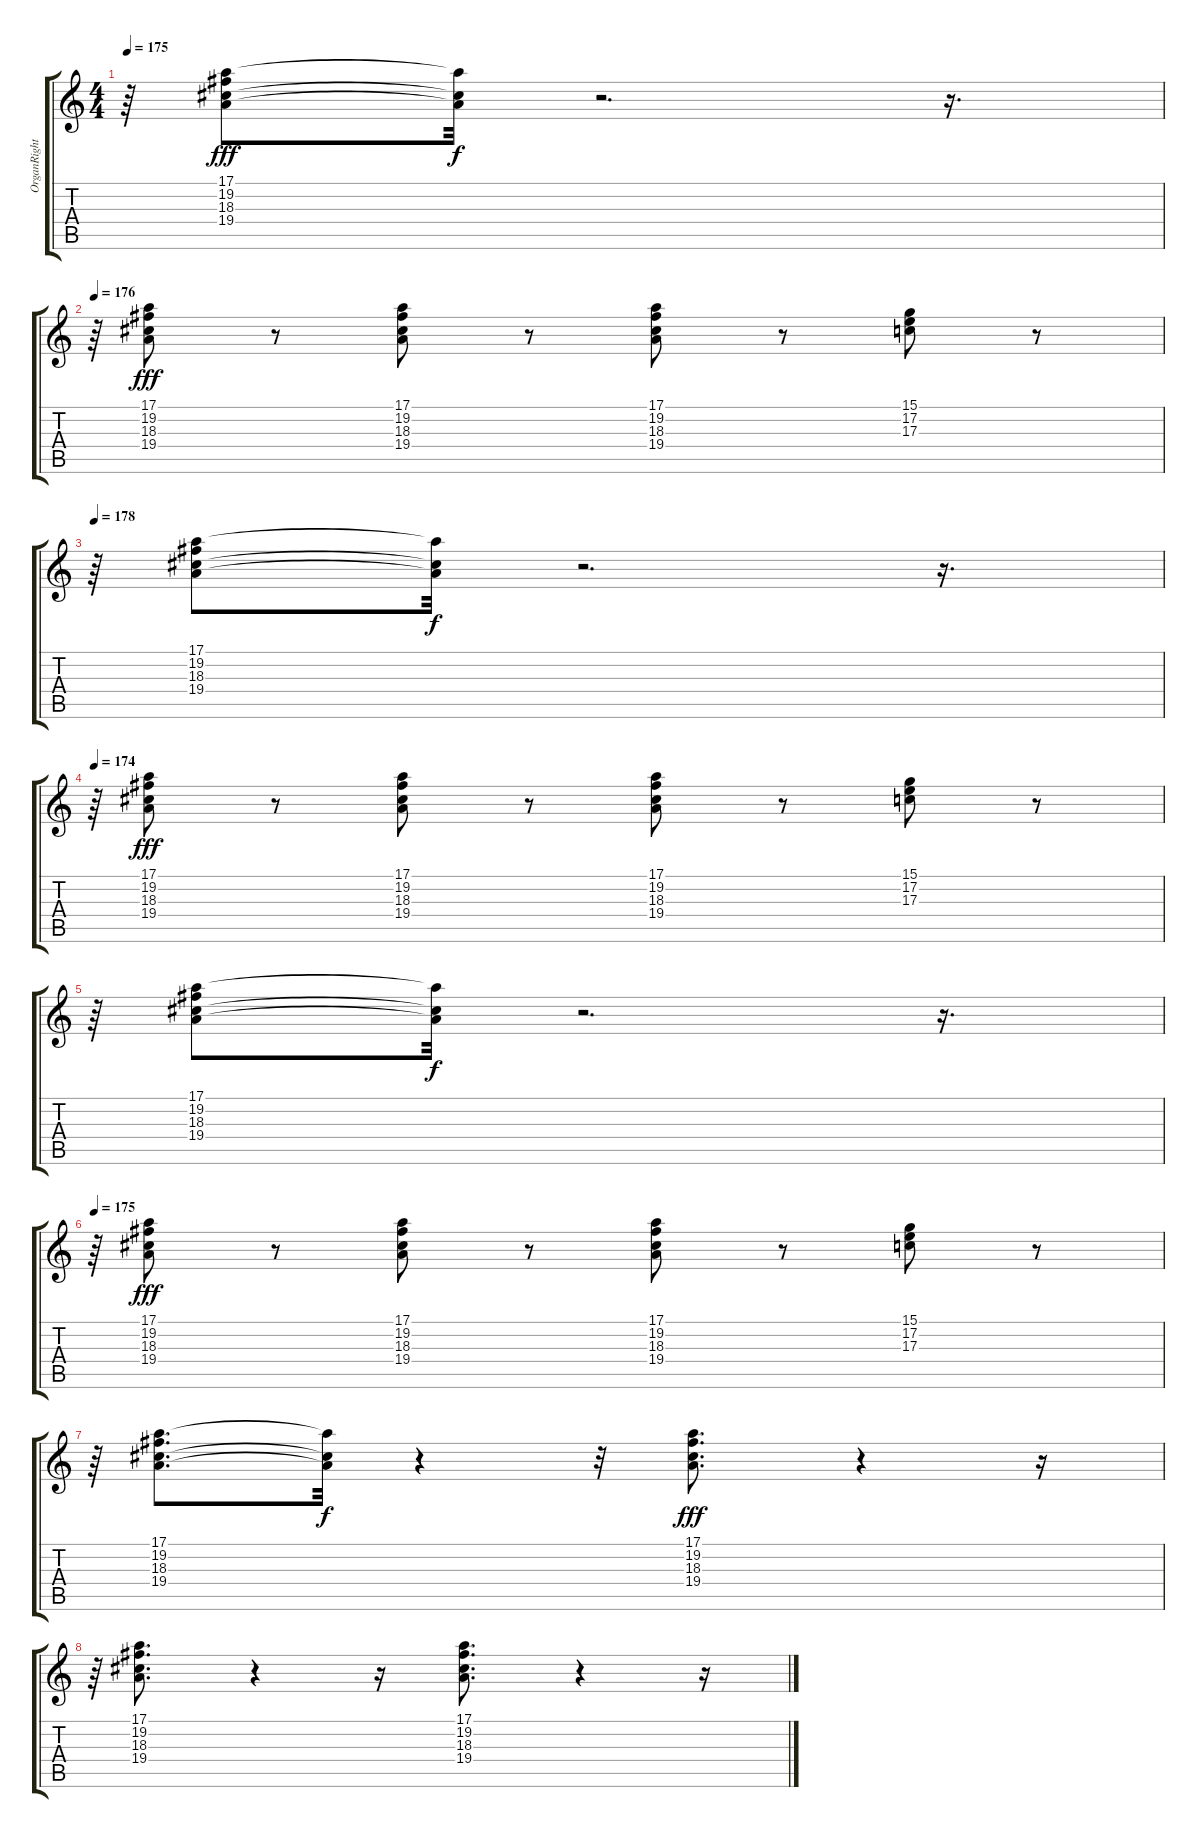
\track ("OrganRight #2" "OrganRight") {instrument percussiveorgan}
\staff {score tabs}
\tuning (E4 B3 G3 D3 A2 E2) {hide}
\ts (4 4)
\tempo 175
\clef g2
\ks c
r.64{dy fff} (17.1 19.2 18.3 19.4).8 (17.1{t} 18.3{t} 19.4{t}).32{dy f} r.2{d} r.16{d} |
\tempo 176
r.64 (17.1 19.2 18.3 19.4).8{dy fff} r.8 (17.1 19.2 18.3 19.4).8 r.8 (17.1 19.2 18.3 19.4).8 r.8 (15.1 17.2 17.3).8 r.8 |
\tempo 178
r.64 (17.1 19.2 18.3 19.4).8 (17.1{t} 18.3{t} 19.4{t}).32{dy f} r.2{d} r.16{d} |
\tempo 174
r.64 (17.1 19.2 18.3 19.4).8{dy fff} r.8 (17.1 19.2 18.3 19.4).8 r.8 (17.1 19.2 18.3 19.4).8 r.8 (15.1 17.2 17.3).8 r.8 |
r.64 (17.1 19.2 18.3 19.4).8 (17.1{t} 18.3{t} 19.4{t}).32{dy f} r.2{d} r.16{d} |
\tempo 175
r.64 (17.1 19.2 18.3 19.4).8{dy fff} r.8 (17.1 19.2 18.3 19.4).8 r.8 (17.1 19.2 18.3 19.4).8 r.8 (15.1 17.2 17.3).8 r.8 |
r.64 (17.1 19.2 18.3 19.4).8{d} (17.1{t} 18.3{t} 19.4{t}).32{dy f} r.4 r.32 (17.1 19.2 18.3 19.4).8{d dy fff} r.4 r.16 |
r.64 (17.1 19.2 18.3 19.4).8{d} r.4 r.16 (17.1 19.2 18.3 19.4).8{d} r.4 r.16
